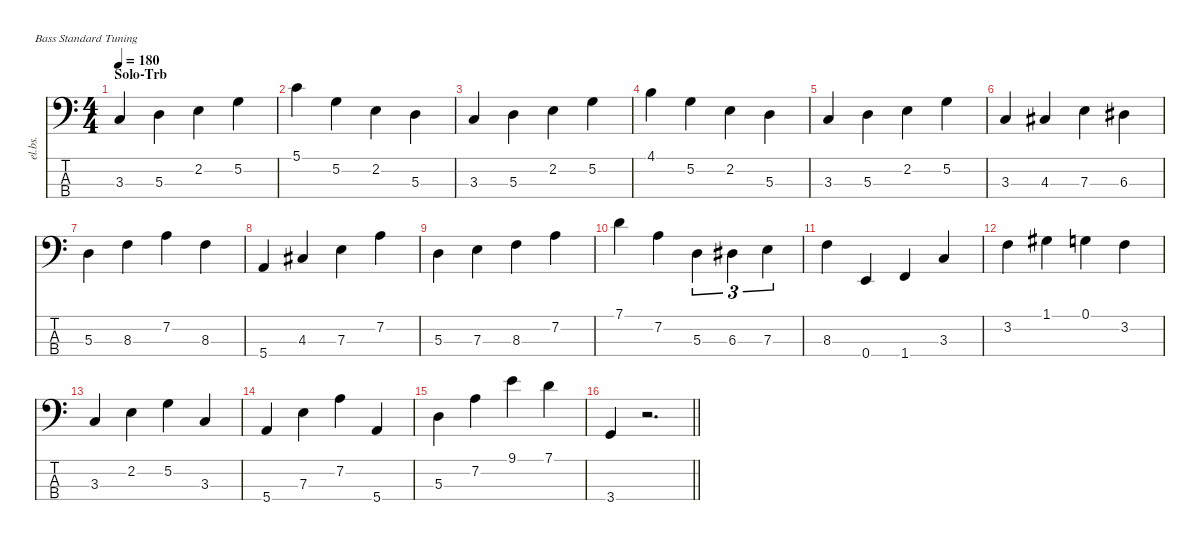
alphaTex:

\defaultSystemsLayout 4
\hideDynamics
\bracketExtendMode nobrackets
\otherSystemsTrackNameOrientation horizontal
\track ("Bass" "el.bs.") {instrument electricbassfinger}
\staff {score tabs}
\tuning (G2 D2 A1 E1)
\ts (4 4)
\section ("" "Solo-Trb")
\tempo 180
\clef f4
\ks c
3.3.4{dy f} 5.3.4 2.2.4 5.2.4 |
5.1.4 5.2.4 2.2.4 5.3.4 |
3.3.4 5.3.4 2.2.4 5.2.4 |
4.1.4 5.2.4 2.2.4 5.3.4 |
3.3.4 5.3.4 2.2.4 5.2.4 |
3.3.4 4.3{acc #}.4 7.3.4 6.3{acc #}.4 |
5.3.4 8.3.4 7.2.4 8.3.4 |
5.4.4 4.3{acc #}.4 7.3.4 7.2.4 |
5.3.4 7.3.4 8.3.4 7.2.4 |
7.1.4 7.2.4 5.3.4{tu (3 2)} 6.3{acc #}.4{tu (3 2)} 7.3.4{tu (3 2)} |
8.3.4 0.4.4 1.4.4 3.3.4 |
3.2.4 1.1{acc #}.4 0.1.4 3.2.4 |
3.3.4 2.2.4 5.2.4 3.3.4 |
5.4.4 7.3.4 7.2.4 5.4.4 |
5.3.4 7.2.4 9.1.4 7.1.4 |
\barLineRight lightlight
3.4.4{dy mf} r.2{d}
